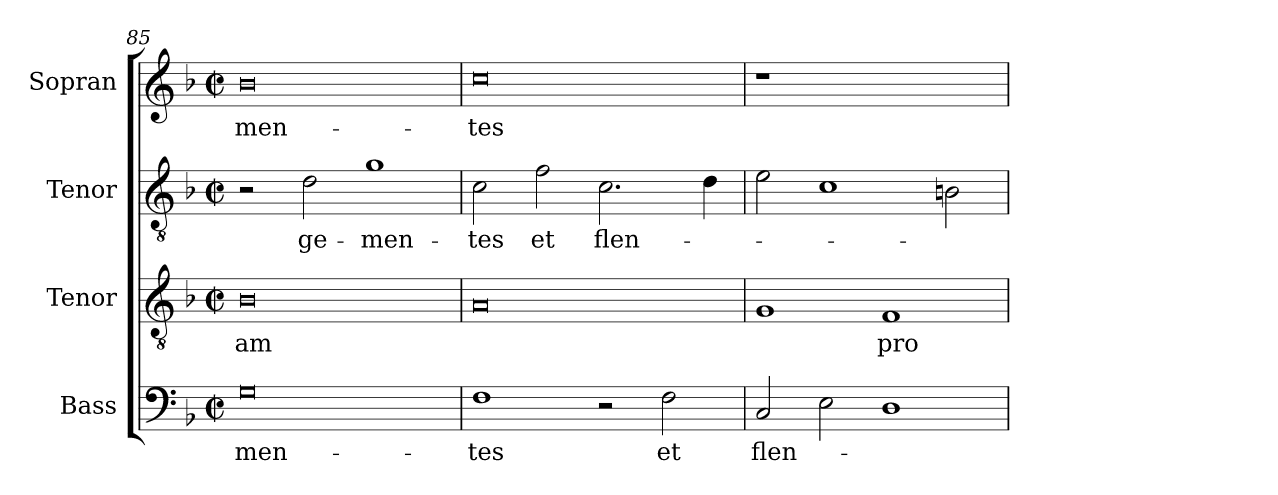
**kern	**text	**kern	**text	**kern	**text	**kern	**text
*part4	*part4	*part3	*part3	*part2	*part2	*part1	*part1
*staff4	*staff4	*staff3	*staff3	*staff2	*staff2	*staff1	*staff1
*I"Bass	*	*I"Tenor	*	*I"Tenor	*	*I"Sopran	*
*	*	*I'Tenor	*	*	*	*	*
!!LO:LB:g=z
*clefF4	*	*clefGv2	*	*clefGv2	*	*clefG2	*
*	*	*ITrd7c12	*	*ITrd7c12	*	*	*
*k[b-]	*	*k[b-]	*	*k[b-]	*	*k[b-]	*
*F:	*	*F:	*	*F:	*	*F:	*
*M2/2	*	*M2/2	*	*M2/2	*	*M2/2	*
*met(c|)	*	*met(c|)	*	*met(c|)	*	*met(c|)	*
=85	=85	=85	=85	=85	=85	=85	=85
!	!LO:LY:b:color=#000000	!	!	!	!	!	!
!	!	!	!LO:LY:b:color=#000000	!	!	!	!
!	!	!	!	!	!	!	!LO:LY:b:color=#000000
0Gi	-men-	0BB-i	-am	2r	.	0b-i	-men-
!	!	!	!	!	!LO:LY:b:color=#000000	!	!
.	.	.	.	2Di\	ge-	.	.
!	!	!	!	!	!LO:LY:b:color=#000000	!	!
.	.	.	.	1Gi	-men-	.	.
=86	=86	=86	=86	=86	=86	=86	=86
!	!LO:LY:b:color=#000000	!	!	!	!	!	!
!	!	!	!	!	!LO:LY:b:color=#000000	!	!
!	!	!	!	!	!	!	!LO:LY:b:color=#000000
1Fi	-tes	0AAi	.	2Ci\	-tes	0cci	-tes
!	!	!	!	!	!LO:LY:b:color=#000000	!	!
.	.	.	.	2Fi\	et	.	.
!	!	!	!	!	!LO:LY:b:color=#000000	!	!
2r	.	.	.	2.Ci\	flen-	.	.
!	!LO:LY:b:color=#000000	!	!	!	!	!	!
2Fi\	et	.	.	.	.	.	.
.	.	.	.	4Di\	.	.	.
=87	=87	=87	=87	=87	=87	=87	=87
!	!LO:LY:b:color=#000000	!	!	!	!	!LO:N:vis=1	!
2Ci/	flen-	1GGi	.	2Ei\	.	1r	.
2Ei\	.	.	.	1Ci	.	.	.
!	!	!	!LO:LY:b:color=#000000	!	!	!	!
1Di	.	1FFi	pro-	.	.	1ryy	.
.	.	.	.	2BBni\	.	.	.
=	=	=	=	=	=	=	=
*-	*-	*-	*-	*-	*-	*-	*-
